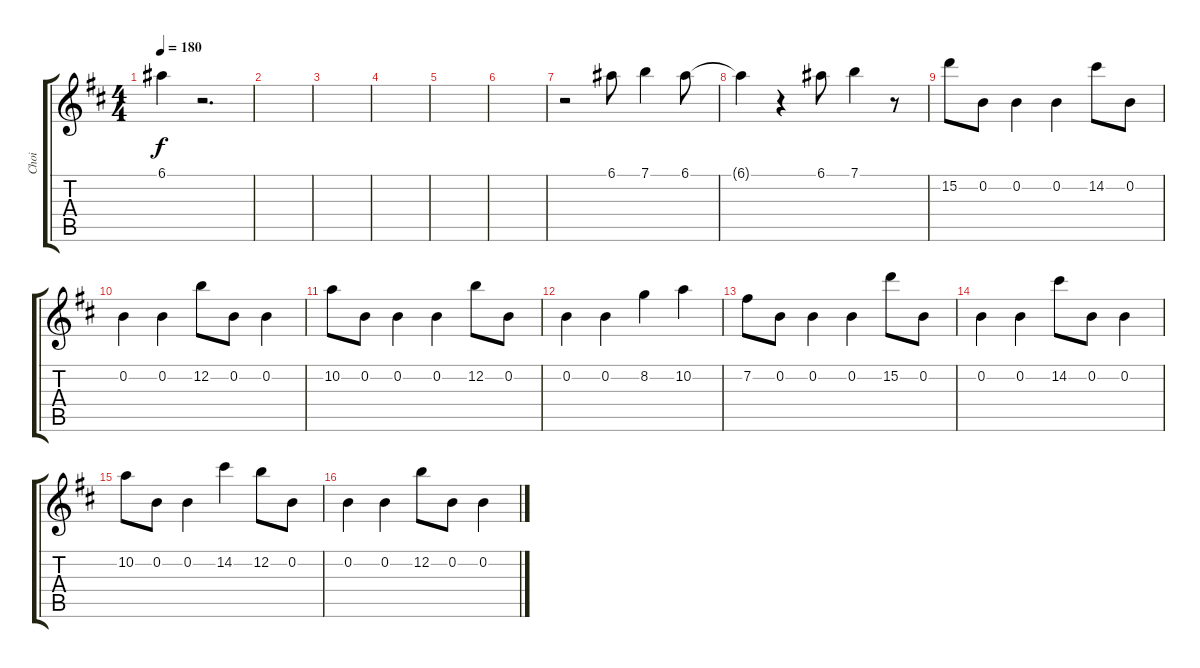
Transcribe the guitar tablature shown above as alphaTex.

\track ("Choi" "Choi") {instrument electricguitarclean}
\staff {score tabs}
\tuning (E4 B3 G3 D3 A2 E2) {hide}
\ts (4 4)
\tempo 180
\clef g2
\ks d
6.1{t}.4{dy f} r.2{d} |
|
|
|
|
|
r.2 6.1.8 7.1.4 6.1.8 |
6.1{t}.4 r.4 6.1.8 7.1.4 r.8 |
15.2.8 0.2.8 0.2.4 0.2.4 14.2.8 0.2.8 |
0.2.4 0.2.4 12.2.8 0.2.8 0.2.4 |
10.2.8 0.2.8 0.2.4 0.2.4 12.2.8 0.2.8 |
0.2.4 0.2.4 8.2.4 10.2.4 |
7.2.8 0.2.8 0.2.4 0.2.4 15.2.8 0.2.8 |
0.2.4 0.2.4 14.2.8 0.2.8 0.2.4 |
10.2.8 0.2.8 0.2.4 14.2.4 12.2.8 0.2.8 |
0.2.4 0.2.4 12.2.8 0.2.8 0.2.4
